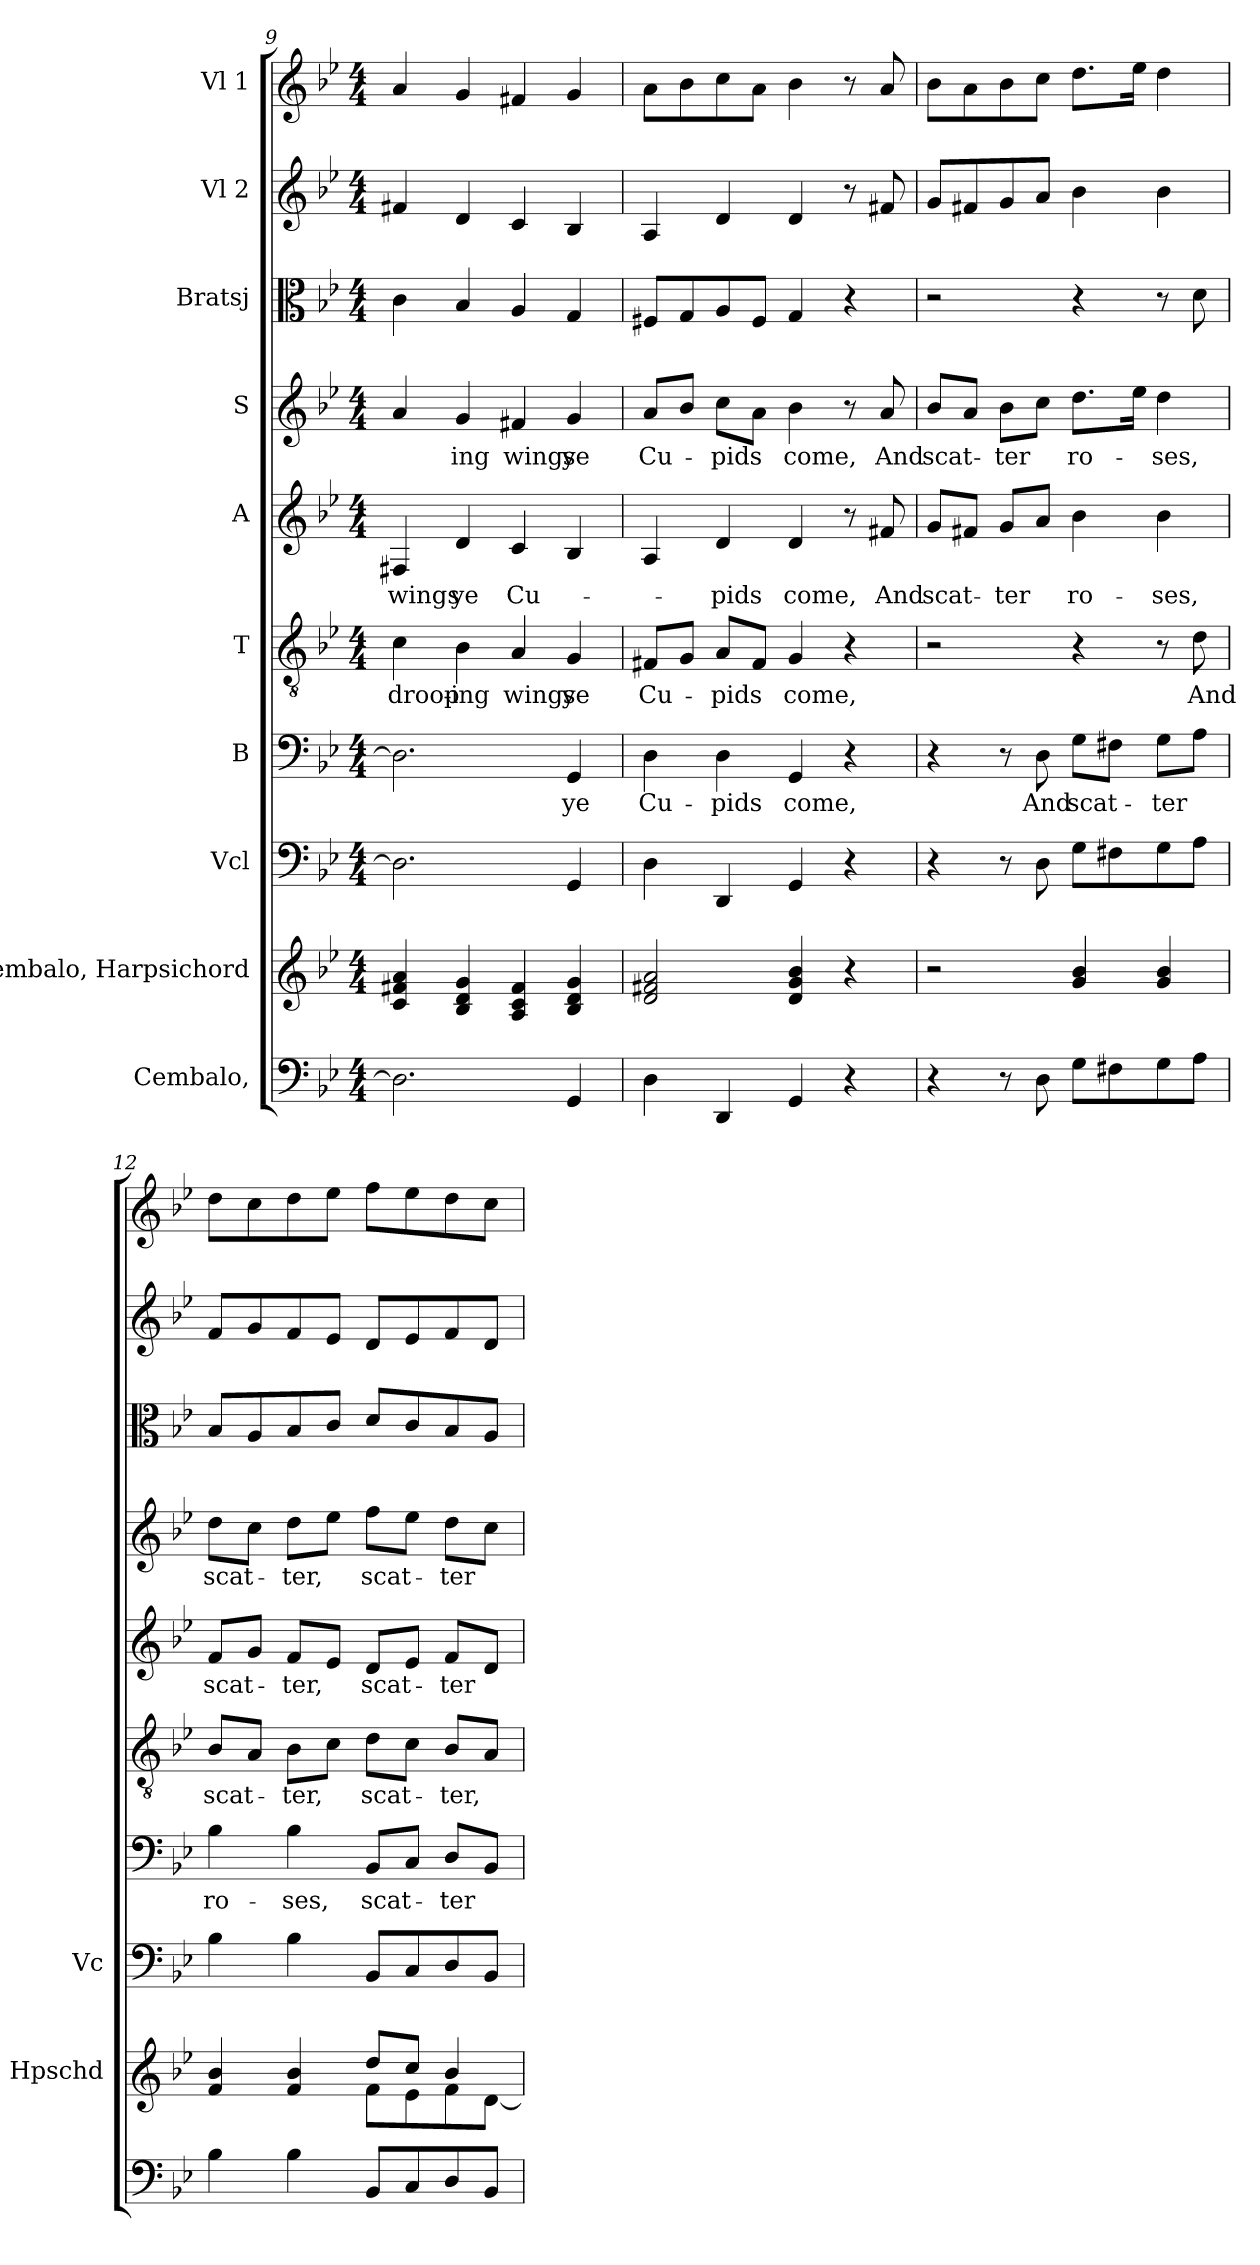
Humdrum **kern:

**kern	**kern	**kern	**kern	**text	**kern	**text	**kern	**text	**kern	**text	**kern	**kern	**kern
*part10	*part9	*part8	*part7	*part7	*part6	*part6	*part5	*part5	*part4	*part4	*part3	*part2	*part1
*staff10	*staff9	*staff8	*staff7	*staff7	*staff6	*staff6	*staff5	*staff5	*staff4	*staff4	*staff3	*staff2	*staff1
*I"Cembalo,	*I"Cembalo, Harpsichord	*I"Vcl	*I"B	*	*I"T	*	*I"A	*	*I"S	*	*I"Bratsj	*I"Vl 2	*I"Vl 1
*	*I'Hpschd	*I'Vc	*	*	*	*	*	*	*	*	*	*	*
*clefF4	*clefG2	*clefF4	*clefF4	*	*clefGv2	*	*clefG2	*	*clefG2	*	*clefC3	*clefG2	*clefG2
*k[b-e-]	*k[b-e-]	*k[b-e-]	*k[b-e-]	*	*k[b-e-]	*	*k[b-e-]	*	*k[b-e-]	*	*k[b-e-]	*k[b-e-]	*k[b-e-]
*M4/4	*M4/4	*M4/4	*M4/4	*	*M4/4	*	*M4/4	*	*M4/4	*	*M4/4	*M4/4	*M4/4
=9	=9	=9	=9	=9	=9	=9	=9	=9	=9	=9	=9	=9	=9
!	!	!	!	!	!	!LO:LY:b	!	!LO:LY:b	!	!	!	!	!
2.D\]	4c/ 4f#X/ 4a/	2.D\]	2.D\]	.	4c\	droop-	4F#X/	wings	4a/	.	4c\	4f#X/	4a/
!	!	!	!	!	!	!LO:LY:b	!	!LO:LY:b	!	!LO:LY:b	!	!	!
.	4B-/ 4d/ 4g/	.	.	.	4B-\	-ing	4d/	ye	4g/	-ing	4B-/	4d/	4g/
!	!	!	!	!	!	!LO:LY:b	!	!LO:LY:b	!	!LO:LY:b	!	!	!
.	4A/ 4c/ 4f#/	.	.	.	4A/	wings	4c/	Cu-	4f#X/	wings	4A/	4c/	4f#X/
!	!	!	!	!LO:LY:b	!	!LO:LY:b	!	!	!	!LO:LY:b	!	!	!
4GG/	4B-/ 4d/ 4g/	4GG/	4GG/	ye	4G/	ye	4B-/	.	4g/	ye	4G/	4B-/	4g/
=10	=10	=10	=10	=10	=10	=10	=10	=10	=10	=10	=10	=10	=10
!	!	!	!	!LO:LY:b	!	!LO:LY:b	!	!	!	!LO:LY:b	!	!	!
4D\	2d/ 2f#X/ 2a/	4D\	4D\	Cu-	8F#X/L	Cu-	4A/	.	8a/L	Cu-	8F#X/L	4A/	8a\L
.	.	.	.	.	8G/J	.	.	.	8b-/J	.	8G/	.	8b-\
!	!	!	!	!LO:LY:b	!	!LO:LY:b	!	!LO:LY:b	!	!LO:LY:b	!	!	!
4DD/	.	4DD/	4D\	-pids	8A/L	-pids	4d/	-pids	8cc\L	-pids	8A/	4d/	8cc\
.	.	.	.	.	8F#/J	.	.	.	8a\J	.	8F#/J	.	8a\J
!	!	!	!	!LO:LY:b	!	!LO:LY:b	!	!LO:LY:b	!	!LO:LY:b	!	!	!
4GG/	4d/ 4g/ 4b-/	4GG/	4GG/	come,	4G/	come,	4d/	come,	4b-\	come,	4G/	4d/	4b-\
4r	4r	4r	4r	.	4r	.	8r	.	8r	.	4r	8r	8r
!	!	!	!	!	!	!	!	!LO:LY:b	!	!LO:LY:b	!	!	!
.	.	.	.	.	.	.	8f#X/	And	8a/	And	.	8f#X/	8a/
=11	=11	=11	=11	=11	=11	=11	=11	=11	=11	=11	=11	=11	=11
!	!	!	!	!	!	!	!	!LO:LY:b	!	!LO:LY:b	!	!	!
4r	2r	4r	4r	.	2r	.	8g/L	scat-	8b-/L	scat-	2r	8g/L	8b-\L
.	.	.	.	.	.	.	8f#X/J	.	8a/J	.	.	8f#X/	8a\
!	!	!	!	!	!	!	!	!LO:LY:b	!	!LO:LY:b	!	!	!
8r	.	8r	8r	.	.	.	8g/L	-ter	8b-\L	-ter	.	8g/	8b-\
!	!	!	!	!LO:LY:b	!	!	!	!	!	!	!	!	!
8D\	.	8D\	8D\	And	.	.	8a/J	.	8cc\J	.	.	8a/J	8cc\J
!	!	!	!	!LO:LY:b	!	!	!	!LO:LY:b	!	!LO:LY:b	!	!	!
8G\L	4g/ 4b-/	8G\L	8G\L	scat-	4r	.	4b-\	ro-	8.dd\L	ro-	4r	4b-\	8.dd\L
8F#X\	.	8F#X\	8F#X\J	.	.	.	.	.	.	.	.	.	.
.	.	.	.	.	.	.	.	.	16ee-\Jk	.	.	.	16ee-\Jk
!	!	!	!	!LO:LY:b	!	!	!	!LO:LY:b	!	!LO:LY:b	!	!	!
8G\	4g/ 4b-/	8G\	8G\L	-ter	8r	.	4b-\	-ses,	4dd\	-ses,	8r	4b-\	4dd\
!	!	!	!	!	!	!LO:LY:b	!	!	!	!	!	!	!
8A\J	.	8A\J	8A\J	.	8d\	And	.	.	.	.	8d\	.	.
!!LO:PB:g=z
=12	=12	=12	=12	=12	=12	=12	=12	=12	=12	=12	=12	=12	=12
*	*^	*	*	*	*	*	*	*	*	*	*	*	*
!	!	!	!	!	!LO:LY:b	!	!LO:LY:b	!	!LO:LY:b	!	!LO:LY:b	!	!	!
4B-\	4f/ 4b-/	2ryy	4B-\	4B-\	ro-	8B-/L	scat-	8f/L	scat-	8dd\L	scat-	8B-/L	8f/L	8dd\L
.	.	.	.	.	.	8A/J	.	8g/J	.	8cc\J	.	8A/	8g/	8cc\
!	!	!	!	!	!LO:LY:b	!	!LO:LY:b	!	!LO:LY:b	!	!LO:LY:b	!	!	!
4B-\	4f/ 4b-/	.	4B-\	4B-\	-ses,	8B-\L	-ter,	8f/L	-ter,	8dd\L	-ter,	8B-/	8f/	8dd\
.	.	.	.	.	.	8c\J	.	8e-/J	.	8ee-\J	.	8c/J	8e-/J	8ee-\J
!	!	!	!	!	!LO:LY:b	!	!LO:LY:b	!	!LO:LY:b	!	!LO:LY:b	!	!	!
8BB-/L	8dd/L	8f\L	8BB-/L	8BB-/L	scat-	8d\L	scat-	8d/L	scat-	8ff\L	scat-	8d/L	8d/L	8ff\L
8C/	8cc/J	8e-\	8C/	8C/J	.	8c\J	.	8e-/J	.	8ee-\J	.	8c/	8e-/	8ee-\
!	!	!	!	!	!LO:LY:b	!	!LO:LY:b	!	!LO:LY:b	!	!LO:LY:b	!	!	!
8D/	4b-/	8f\	8D/	8D/L	-ter	8B-/L	-ter,	8f/L	-ter	8dd\L	-ter	8B-/	8f/	8dd\
8BB-/J	.	[8d\J	8BB-/J	8BB-/J	.	8A/J	.	8d/J	.	8cc\J	.	8A/J	8d/J	8cc\J
*	*v	*v	*	*	*	*	*	*	*	*	*	*	*	*
=	=	=	=	=	=	=	=	=	=	=	=	=	=
*-	*-	*-	*-	*-	*-	*-	*-	*-	*-	*-	*-	*-	*-
